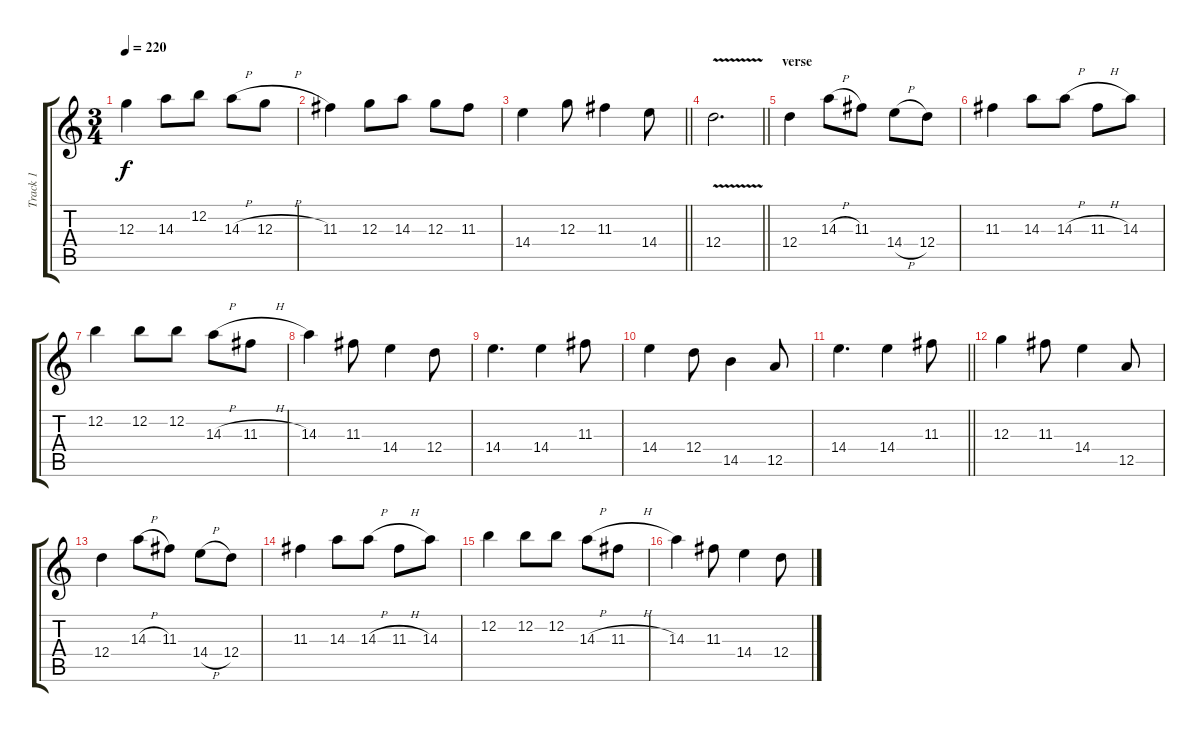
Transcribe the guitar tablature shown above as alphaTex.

\track ("Track 1" "Track 1") {instrument overdrivenguitar}
\staff {score tabs}
\tuning (E4 B3 G3 D3 A2 E2) {hide}
\ts (3 4)
\tempo 220
\clef g2
\ks c
12.3.4{dy f} 14.3.8 12.2.8 14.3{h}.8 12.3{h}.8 |
11.3.4 12.3.8 14.3.8 12.3.8 11.3.8 |
\barLineRight lightlight
14.4.4 12.3.8 11.3.4 14.4.8 |
\barLineRight lightlight
12.4{v}.2{d} |
\section ("" "verse")
12.4.4 14.3{h}.8 11.3.8 14.4{h}.8 12.4.8 |
11.3.4 14.3.8 14.3{h}.8 11.3{h}.8 14.3.8 |
12.2.4 12.2.8 12.2.8 14.3{h}.8 11.3{h}.8 |
14.3.4 11.3.8 14.4.4 12.4.8 |
14.4.4{d} 14.4.4 11.3.8 |
14.4.4 12.4.8 14.5.4 12.5.8 |
\barLineRight lightlight
14.4.4{d} 14.4.4 11.3.8 |
12.3.4 11.3.8 14.4.4 12.5.8 |
12.4.4 14.3{h}.8 11.3.8 14.4{h}.8 12.4.8 |
11.3.4 14.3.8 14.3{h}.8 11.3{h}.8 14.3.8 |
12.2.4 12.2.8 12.2.8 14.3{h}.8 11.3{h}.8 |
14.3.4 11.3.8 14.4.4 12.4.8
